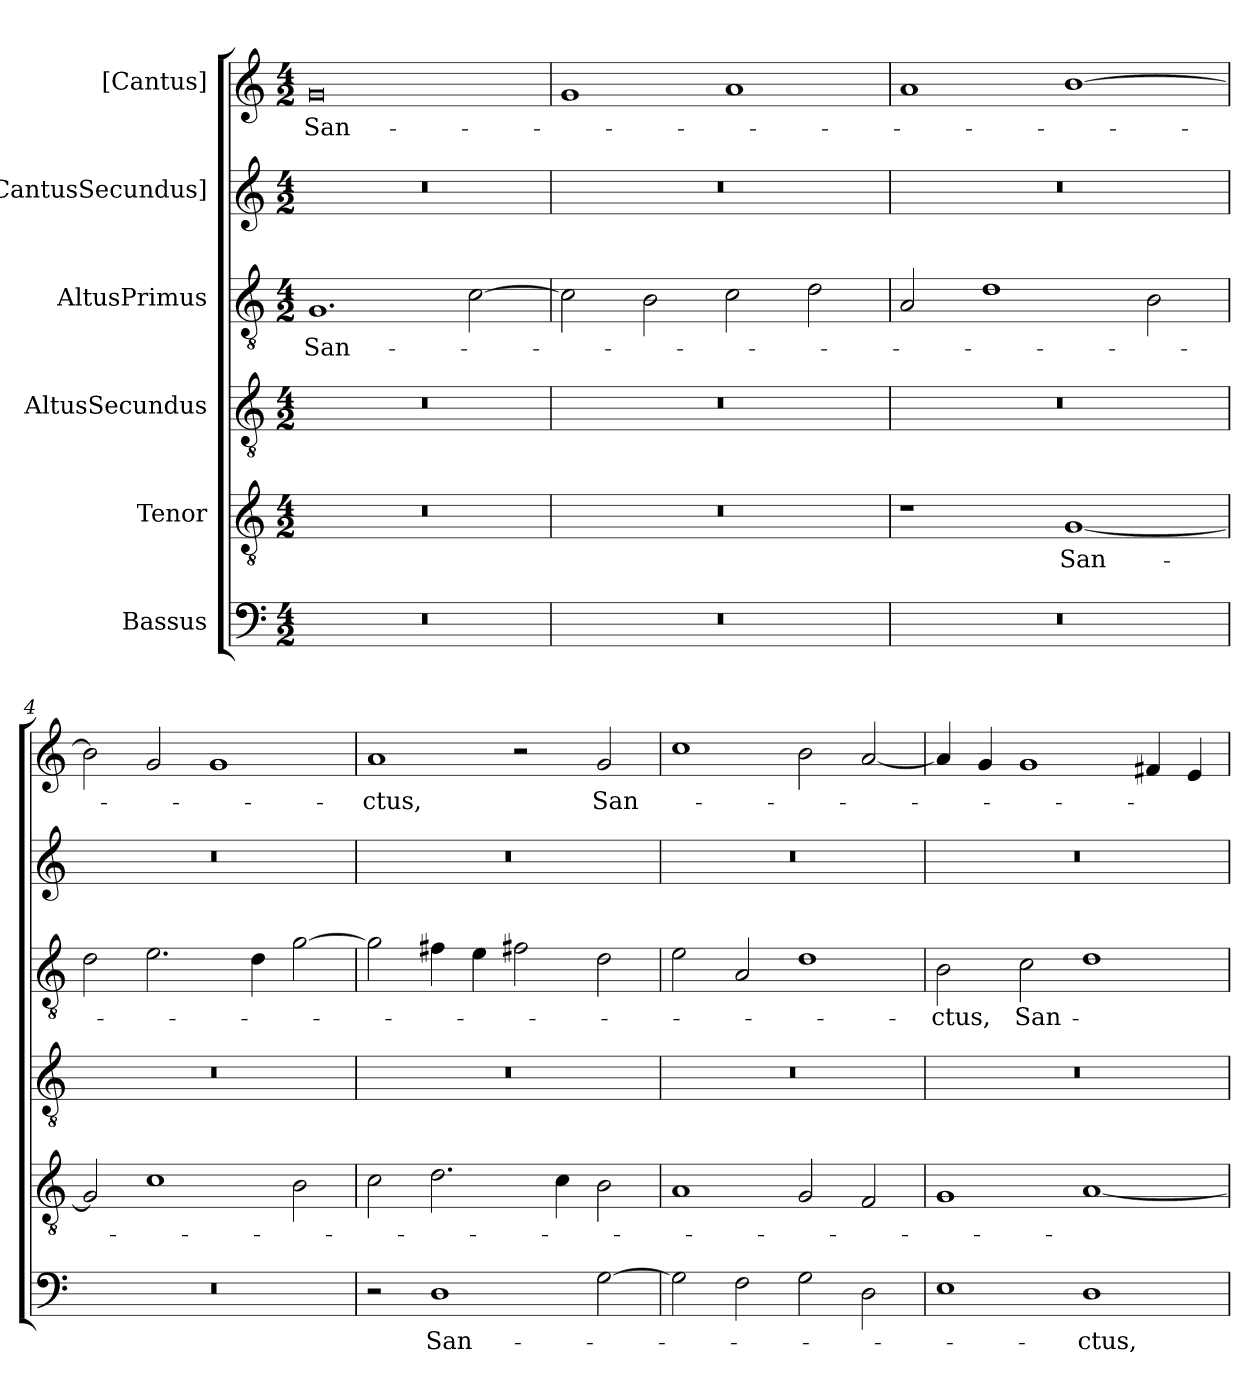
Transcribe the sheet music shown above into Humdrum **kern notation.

**kern	**text	**kern	**text	**kern	**kern	**text	**kern	**kern	**text
*part6	*part6	*part5	*part5	*part4	*part3	*part3	*part2	*part1	*part1
*staff6	*staff6	*staff5	*staff5	*staff4	*staff3	*staff3	*staff2	*staff1	*staff1
*I"Bassus	*	*I"Tenor	*	*I"AltusSecundus	*I"AltusPrimus	*	*I"[CantusSecundus]	*I"[Cantus]	*
*clefF4	*	*clefGv2	*	*clefGv2	*clefGv2	*	*clefG2	*clefG2	*
*k[]	*	*k[]	*	*k[]	*k[]	*	*k[]	*k[]	*
*M4/2	*	*M4/2	*	*M4/2	*M4/2	*	*M4/2	*M4/2	*
=1	=1	=1	=1	=1	=1	=1	=1	=1	=1
0r	.	0r	.	0r	1.G/	San-	0r	0g/	San-
.	.	.	.	.	[2c\	.	.	.	.
=2	=2	=2	=2	=2	=2	=2	=2	=2	=2
0r	.	0r	.	0r	2c\]	.	0r	1g/	.
.	.	.	.	.	2B\	.	.	.	.
.	.	.	.	.	2c\	.	.	1a/	.
.	.	.	.	.	2d\	.	.	.	.
=3	=3	=3	=3	=3	=3	=3	=3	=3	=3
0r	.	1r	.	0r	2A/	.	0r	1a/	.
.	.	.	.	.	1d\	.	.	.	.
.	.	[1G/	San-	.	.	.	.	[1b\	.
.	.	.	.	.	2B\	.	.	.	.
=4	=4	=4	=4	=4	=4	=4	=4	=4	=4
0r	.	2G/]	.	0r	2d\	.	0r	2b\]	.
.	.	1c\	.	.	2.e\	.	.	2g/	.
.	.	.	.	.	.	.	.	1g/	.
.	.	.	.	.	4d\	.	.	.	.
.	.	2B\	.	.	[2g\	.	.	.	.
=5	=5	=5	=5	=5	=5	=5	=5	=5	=5
2r	.	2c\	.	0r	2g\]	.	0r	1a/	-ctus,
1D\	San-	2.d\	.	.	4f#X\	.	.	.	.
.	.	.	.	.	4e\	.	.	.	.
.	.	.	.	.	2f#X\	.	.	2r	.
.	.	4c\	.	.	.	.	.	.	.
[2G\	.	2B\	.	.	2d\	.	.	2g/	San-
=6	=6	=6	=6	=6	=6	=6	=6	=6	=6
2G\]	.	1A/	.	0r	2e\	.	0r	1cc\	.
2F\	.	.	.	.	2A/	.	.	.	.
2G\	.	2G/	.	.	1d\	.	.	2b\	.
2D\	.	2F/	.	.	.	.	.	[2a/	.
=7	=7	=7	=7	=7	=7	=7	=7	=7	=7
1E\	.	1G/	.	0r	2B\	-ctus,	0r	4a/]	.
.	.	.	.	.	.	.	.	4g/	.
.	.	.	.	.	2c\	San-	.	1g/	.
1D\	-ctus,	[1A/	.	.	1d\	.	.	.	.
.	.	.	.	.	.	.	.	4f#X/	.
.	.	.	.	.	.	.	.	4e/	.
=	=	=	=	=	=	=	=	=	=
*-	*-	*-	*-	*-	*-	*-	*-	*-	*-
